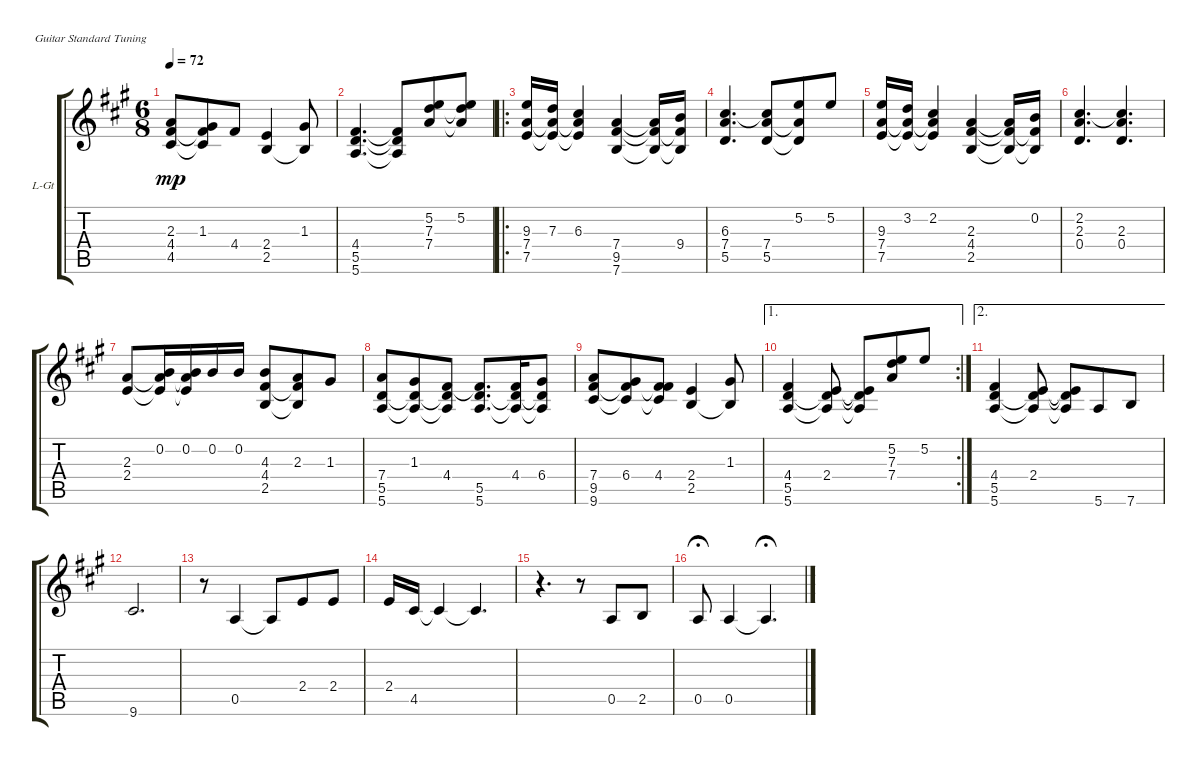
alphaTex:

\defaultSystemsLayout 4
\bracketExtendMode groupsimilarinstruments
\firstSystemTrackNameOrientation horizontal
\otherSystemsTrackNameOrientation horizontal
\track ("Lead Guitar" "L-Gt") {instrument acousticguitarnylon}
\staff {score tabs}
\tuning (E4 B3 G3 D3 A2 E2)
\ts (6 8)
\tempo 72
\clef g2
\ks a
(4.5 4.4 2.3).8{dy mp} (1.3 4.4{t} 4.5{t}).8 4.4.8 (2.4 2.5).4 (1.3 2.5{t}).8 |
(5.6 5.5 4.4).4{d} (5.6{t} 5.5{t} 4.4{t}).8 (7.4 7.3 5.2).8 (5.2 7.4{t} 7.3{t}).8 |
\ro
(7.5 7.4 9.3).16 (7.3 7.4{t} 7.5{t}).16 (6.3 7.4{t} 7.5{t}).4 (7.4 9.5 7.6).4 (7.4{t} 7.6{t} 9.5{t}).16 (9.4 9.5{t} 7.6{t}).16 |
(5.5 7.4 6.3).4{d} (6.3{t} 7.4 5.5).8 (5.2 7.4{t} 5.5{t}).8 5.2.8 |
(7.4 7.5 9.3).16 (3.2 7.4{t} 7.5{t}).16 (2.2 7.4{t} 7.5{t}).4 (4.4 2.3 2.5).4 (2.3{t} 4.4{t} 2.5{t}).16 (0.2 4.4{t} 2.5{t}).16 |
(0.4 2.3 2.2).4{d} (2.3 0.4 2.2{t}).4{d} |
(2.3 2.4).8 (0.2 2.4{t} 2.3{t}).16 (0.2 2.4{t} 2.3{t}).16 0.2.16 0.2.16 (4.4 2.5 4.3).8 (2.3 4.4{t} 2.5{t}).8 1.3.8 |
(5.5 5.6 7.4).8 (1.3 5.5{t} 5.6{t}).8 (4.4 5.5{t} 5.6{t}).8 (4.4{t} 5.5 5.6).8{d} (4.4 5.6{t} 5.5{t}).16 (6.4 5.6{t} 5.5{t}).8 |
(7.4 9.5 9.6).8 (6.4 9.6{t} 9.5{t}).8 (4.4 9.6{t} 9.5{t}).8 (2.4 2.5).4 (1.3 2.5{t}).8 |
\ae 1
\rc 2
(5.6 5.5 4.4).4 (2.4 5.5{t} 5.6{t}).8 (2.4{t} 5.5{t} 5.6{t}).8 (7.3 5.2 7.4).8 5.2.8 |
\ae 2
(5.6 5.5 4.4).4 (2.4 5.5{t} 5.6{t}).8 (2.4{t} 5.5{t} 5.6{t}).8 5.6.8 7.6.8 |
9.6.2{d} |
r.8 0.5.4 0.5{t}.8 2.4.8 2.4.8 |
2.4.16 4.5.16 4.5{t}.4 4.5{t}.4{d} |
r.4{d} r.8 0.5.8 2.5.8 |
0.5.8{fermata (medium 0.5)} 0.5.4 0.5{t}.4{d fermata (medium 0.5)}
